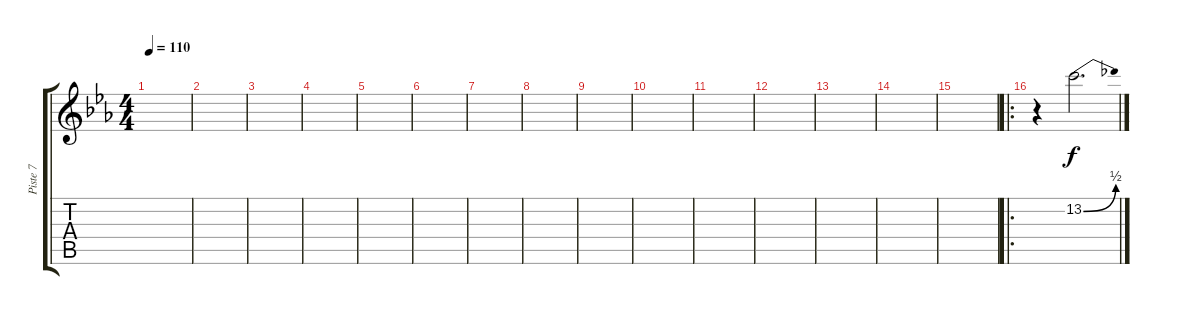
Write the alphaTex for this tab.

\track ("Piste 7" "Piste 7") {instrument distortionguitar}
\staff {score tabs}
\tuning (E4 B3 G3 D3 A2 E2) {hide}
\ts (4 4)
\tempo 110
\clef g2
\ks cminor
|
|
|
|
|
|
|
|
|
|
|
|
|
|
|
\ro
r.4 13.2{be (bend 0 0 60 2)}.2{d}
